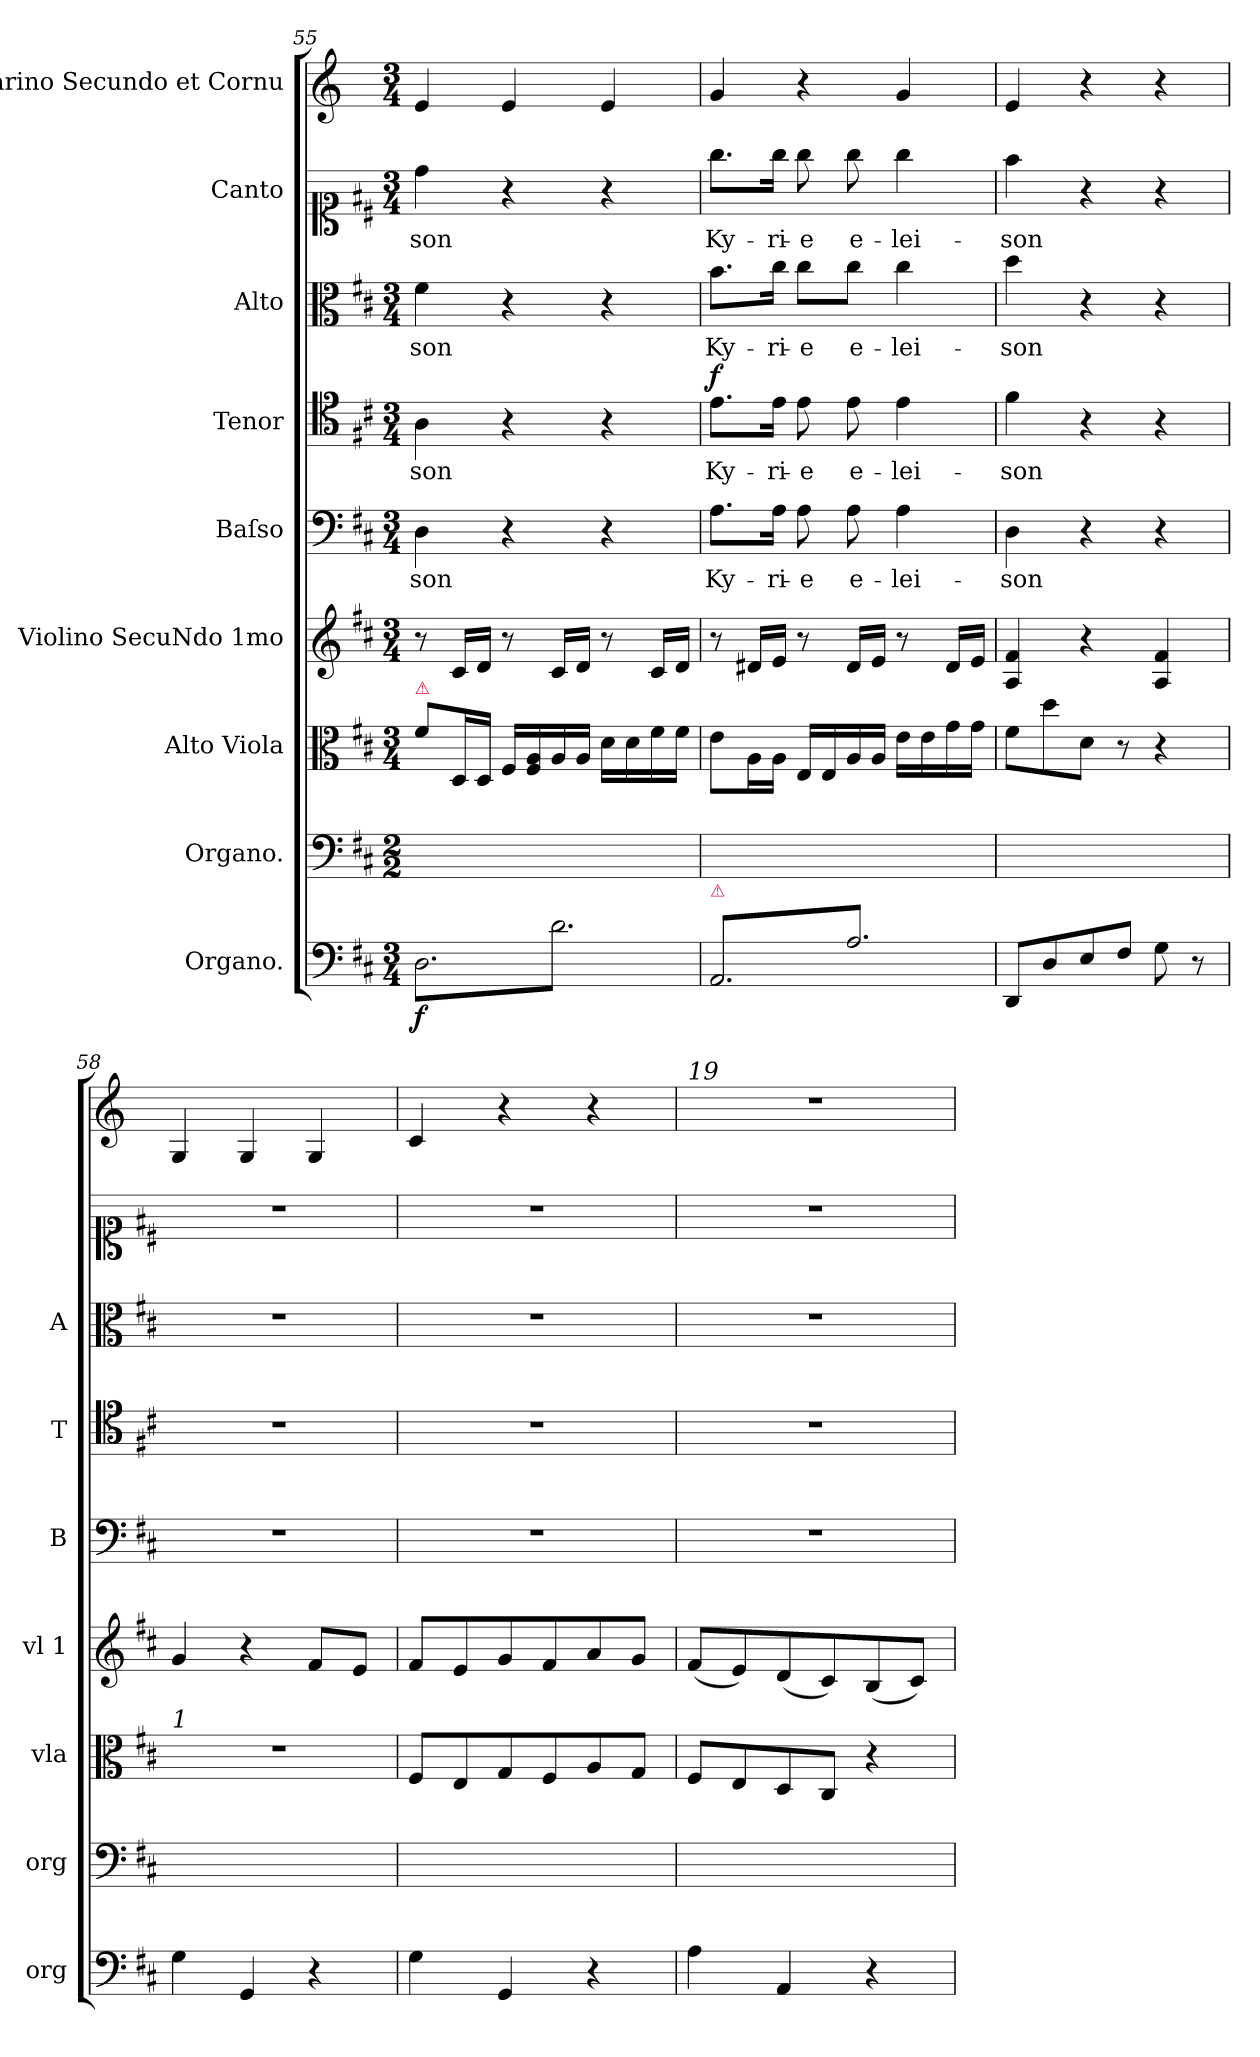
**kern	**dynam	**kern	**kern	**kern	**kern	**text	**kern	**text	**dynam	**kern	**text	**kern	**text	**kern	**dynam
*part9	*part9	*part8	*part7	*part6	*part5	*part5	*part4	*part4	*part4	*part3	*part3	*part2	*part2	*part1	*part1
*staff9	*staff9	*staff8	*staff7	*staff6	*staff5	*staff5	*staff4	*staff4	*staff4	*staff3	*staff3	*staff2	*staff2	*staff1	*staff1
*I"Organo.	*	*I"Organo.	*I"Alto Viola	*I"Violino SecuNdo 1mo	*I"Baſso	*	*I"Tenor	*	*	*I"Alto	*	*I"Canto	*	*I"Clarino Secundo et Cornu	*
*I'org	*	*I'org	*I'vla	*I'vl 1	*I'B	*	*I'T	*	*	*I'A	*	*	*	*	*
*clefF4	*	*clefF4	*clefC3	*clefG2	*clefF4	*	*clefC4	*	*	*clefC3	*	*clefC1	*	*clefG2	*
*	*	*	*	*	*	*	*	*	*	*	*	*	*	*ITrd6c10	*
*k[f#c#]	*	*k[f#c#]	*k[f#c#]	*k[f#c#]	*k[f#c#]	*	*k[f#c#]	*	*	*k[f#c#]	*	*k[f#c#]	*	*k[f#c#]	*
*M3/4	*	*M2/2	*M3/4	*M3/4	*M3/4	*	*M3/4	*	*	*M3/4	*	*M3/4	*	*M3/4	*
=55	=55	=55	=55	=55	=55	=55	=55	=55	=55	=55	=55	=55	=55	=55	=55
!	!	!	!LO:TX:a:color=crimson:t=⚠	!	!	!	!	!	!	!	!	!	!	!	!
!	!LO:DY:b	!	!	!	!	!	!	!	!	!	!	!	!	!	!LO:DY:b
*tremolo	*	*	*	*	*	*	*	*	*	*	*	*	*	*	*
8D\L	f.	2.ryy	8f#\L	8r	4D\	-son	4A\	-son	.	4f#\	-son	4dd\	-son	4F#/	fro
8d\	.	.	16D/L	16c#/LL	.	.	.	.	.	.	.	.	.	.	.
.	.	.	16D/JJ	16d/JJ	.	.	.	.	.	.	.	.	.	.	.
8D\	.	.	16F#/LL	8r	4r	.	4r	.	.	4r	.	4r	.	4F#/	.
.	.	.	16F#/ 16A/	.	.	.	.	.	.	.	.	.	.	.	.
8d\	.	.	16A/	16c#/LL	.	.	.	.	.	.	.	.	.	.	.
.	.	.	16A/JJ	16d/JJ	.	.	.	.	.	.	.	.	.	.	.
8D\	.	.	16d\LL	8r	4r	.	4r	.	.	4r	.	4r	.	4F#/	.
.	.	.	16d\	.	.	.	.	.	.	.	.	.	.	.	.
8d\J	.	.	16f#\	16c#/LL	.	.	.	.	.	.	.	.	.	.	.
.	.	.	16f#\JJ	16d/JJ	.	.	.	.	.	.	.	.	.	.	.
=56	=56	=56	=56	=56	=56	=56	=56	=56	=56	=56	=56	=56	=56	=56	=56
!LO:TX:a:color=crimson:t=⚠	!	!	!	!	!	!	!	!	!	!	!	!	!	!	!
!	!	!	!	!	!	!	!	!	!LO:DY:a	!	!	!	!	!	!
8AA/L	.	2.ryy	8e\L	8r	8.A\L	Ky-	8.e\L	Ky-	f	8.b\L	Ky-	8.gg\L	Ky-	4A/	.
8A/	.	.	16A\L	16d#X/LL	.	.	.	.	.	.	.	.	.	.	.
.	.	.	16A\JJ	16e/JJ	16A\Jk	-ri-	16e\Jk	-ri-	.	16cc#\Jk	-ri-	16gg\Jk	-ri-	.	.
8AA/	.	.	16E/LL	8r	8A\	-e	8e\	-e	.	8cc#\L	-e	8gg\	-e	4r	.
.	.	.	16E/	.	.	.	.	.	.	.	.	.	.	.	.
8A/	.	.	16A/	16d#/LL	8A\	e-	8e\	e-	.	8cc#\J	e-	8gg\	e-	.	.
.	.	.	16A/JJ	16e/JJ	.	.	.	.	.	.	.	.	.	.	.
8AA/	.	.	16e\LL	8r	4A\	-lei-	4e\	-lei-	.	4cc#\	-lei-	4gg\	-lei-	4A/	.
.	.	.	16e\	.	.	.	.	.	.	.	.	.	.	.	.
8A/J	.	.	16g\	16d#/LL	.	.	.	.	.	.	.	.	.	.	.
*Xtremolo	*	*	*	*	*	*	*	*	*	*	*	*	*	*	*
.	.	.	16g\JJ	16e/JJ	.	.	.	.	.	.	.	.	.	.	.
=57	=57	=57	=57	=57	=57	=57	=57	=57	=57	=57	=57	=57	=57	=57	=57
8DD/L	.	2.ryy	8f#\L	4A/ 4f#/	4D\	-son	4f#\	-son	.	4dd\	-son	4ff#\	-son	4F#/	.
8D/	.	.	8dd\	.	.	.	.	.	.	.	.	.	.	.	.
!	!LO:DY:b	!	!	!	!	!	!	!	!	!	!	!	!	!	!
8E/	po	.	8d\J	4r	4r	.	4r	.	.	4r	.	4r	.	4r	.
8F#/J	.	.	8r	.	.	.	.	.	.	.	.	.	.	.	.
8G\	.	.	4r	4A/ 4f#/	4r	.	4r	.	.	4r	.	4r	.	4r	.
8r	.	.	.	.	.	.	.	.	.	.	.	.	.	.	.
=58	=58	=58	=58	=58	=58	=58	=58	=58	=58	=58	=58	=58	=58	=58	=58
!	!	!	!LO:TX:a:i:t=1	!	!	!	!	!	!	!	!	!	!	!	!
4G\	.	2.ryy	2.r	4g/	2.r	.	2.r	.	.	2.r	.	2.r	.	4AA/	.
4GG/	.	.	.	4r	.	.	.	.	.	.	.	.	.	4AA/	.
4r	.	.	.	8f#/L	.	.	.	.	.	.	.	.	.	4AA/	.
.	.	.	.	8e/J	.	.	.	.	.	.	.	.	.	.	.
=59	=59	=59	=59	=59	=59	=59	=59	=59	=59	=59	=59	=59	=59	=59	=59
4G\	.	2.ryy	8F#/L	8f#/L	2.r	.	2.r	.	.	2.r	.	2.r	.	4D/	.
.	.	.	8E/	8e/	.	.	.	.	.	.	.	.	.	.	.
4GG/	.	.	8G/	8g/	.	.	.	.	.	.	.	.	.	4r	.
.	.	.	8F#/	8f#/	.	.	.	.	.	.	.	.	.	.	.
4r	.	.	8A/	8a/	.	.	.	.	.	.	.	.	.	4r	.
.	.	.	8G/J	8g/J	.	.	.	.	.	.	.	.	.	.	.
=60	=60	=60	=60	=60	=60	=60	=60	=60	=60	=60	=60	=60	=60	=60	=60
!	!	!	!	!	!	!	!	!	!	!	!	!	!	!LO:TX:a:i:t=19	!
4A\	.	2.ryy	8F#/L	(8f#/L	2.r	.	2.r	.	.	2.r	.	2.r	.	2.r	.
.	.	.	8E/	8e/)	.	.	.	.	.	.	.	.	.	.	.
4AA/	.	.	8D/	(8d/	.	.	.	.	.	.	.	.	.	.	.
.	.	.	8C#/J	8c#/)	.	.	.	.	.	.	.	.	.	.	.
4r	.	.	4r	(8B/	.	.	.	.	.	.	.	.	.	.	.
.	.	.	.	8c#/J)	.	.	.	.	.	.	.	.	.	.	.
=	=	=	=	=	=	=	=	=	=	=	=	=	=	=	=
*-	*-	*-	*-	*-	*-	*-	*-	*-	*-	*-	*-	*-	*-	*-	*-
